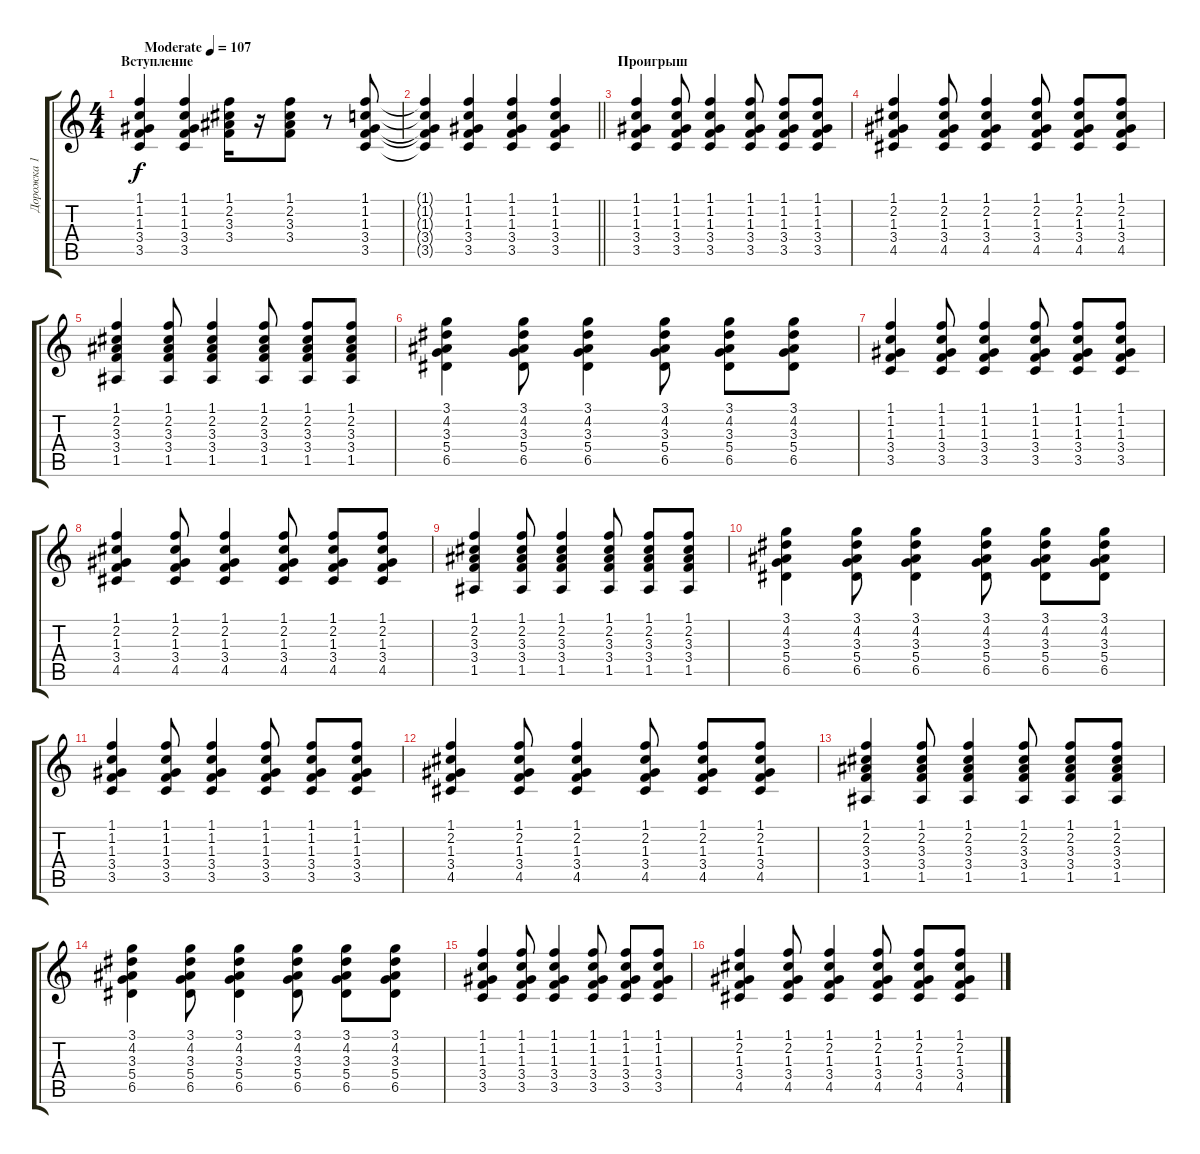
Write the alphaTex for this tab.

\track ("Дорожка 1" "Дорожка 1") {instrument acousticguitarsteel}
\staff {score tabs}
\tuning (E4 B3 G3 D3 A2 E2) {hide}
\ts (4 4)
\section ("" "Вступление")
\tempo (107 "Moderate")
\clef g2
\ks c
(1.1 1.2 1.3 3.4 3.5).4{dy f instrument acousticguitarsteel} (1.1 1.2 1.3 3.4 3.5).4 (1.1 2.2 3.3 3.4).16 r.16 (1.1 2.2 3.3 3.4).8 r.8 (1.1 1.2 1.3 3.4 3.5).8 |
\barLineRight lightlight
(1.1{t} 1.2{t} 1.3{t} 3.4{t} 3.5{t}).4 (1.1 1.2 1.3 3.4 3.5).4 (1.1 1.2 1.3 3.4 3.5).4 (1.1 1.2 1.3 3.4 3.5).4 |
\section ("" "Проигрыш")
(1.1 1.2 1.3 3.4 3.5).4 (1.1 1.2 1.3 3.4 3.5).8 (1.1 1.2 1.3 3.4 3.5).4 (1.1 1.2 1.3 3.4 3.5).8 (1.1 1.2 1.3 3.4 3.5).8 (1.1 1.2 1.3 3.4 3.5).8 |
(1.1 2.2 1.3 3.4 4.5).4 (1.1 2.2 1.3 3.4 4.5).8 (1.1 2.2 1.3 3.4 4.5).4 (1.1 2.2 1.3 3.4 4.5).8 (1.1 2.2 1.3 3.4 4.5).8 (1.1 2.2 1.3 3.4 4.5).8 |
(1.1 2.2 3.3 3.4 1.5).4 (1.1 2.2 3.3 3.4 1.5).8 (1.1 2.2 3.3 3.4 1.5).4 (1.1 2.2 3.3 3.4 1.5).8 (1.1 2.2 3.3 3.4 1.5).8 (1.1 2.2 3.3 3.4 1.5).8 |
(3.1 4.2 3.3 5.4 6.5).4 (3.1 4.2 3.3 5.4 6.5).8 (3.1 4.2 3.3 5.4 6.5).4 (3.1 4.2 3.3 5.4 6.5).8 (3.1 4.2 3.3 5.4 6.5).8 (3.1 4.2 3.3 5.4 6.5).8 |
(1.1 1.2 1.3 3.4 3.5).4 (1.1 1.2 1.3 3.4 3.5).8 (1.1 1.2 1.3 3.4 3.5).4 (1.1 1.2 1.3 3.4 3.5).8 (1.1 1.2 1.3 3.4 3.5).8 (1.1 1.2 1.3 3.4 3.5).8 |
(1.1 2.2 1.3 3.4 4.5).4 (1.1 2.2 1.3 3.4 4.5).8 (1.1 2.2 1.3 3.4 4.5).4 (1.1 2.2 1.3 3.4 4.5).8 (1.1 2.2 1.3 3.4 4.5).8 (1.1 2.2 1.3 3.4 4.5).8 |
(1.1 2.2 3.3 3.4 1.5).4 (1.1 2.2 3.3 3.4 1.5).8 (1.1 2.2 3.3 3.4 1.5).4 (1.1 2.2 3.3 3.4 1.5).8 (1.1 2.2 3.3 3.4 1.5).8 (1.1 2.2 3.3 3.4 1.5).8 |
(3.1 4.2 3.3 5.4 6.5).4 (3.1 4.2 3.3 5.4 6.5).8 (3.1 4.2 3.3 5.4 6.5).4 (3.1 4.2 3.3 5.4 6.5).8 (3.1 4.2 3.3 5.4 6.5).8 (3.1 4.2 3.3 5.4 6.5).8 |
(1.1 1.2 1.3 3.4 3.5).4 (1.1 1.2 1.3 3.4 3.5).8 (1.1 1.2 1.3 3.4 3.5).4 (1.1 1.2 1.3 3.4 3.5).8 (1.1 1.2 1.3 3.4 3.5).8 (1.1 1.2 1.3 3.4 3.5).8 |
(1.1 2.2 1.3 3.4 4.5).4 (1.1 2.2 1.3 3.4 4.5).8 (1.1 2.2 1.3 3.4 4.5).4 (1.1 2.2 1.3 3.4 4.5).8 (1.1 2.2 1.3 3.4 4.5).8 (1.1 2.2 1.3 3.4 4.5).8 |
(1.1 2.2 3.3 3.4 1.5).4 (1.1 2.2 3.3 3.4 1.5).8 (1.1 2.2 3.3 3.4 1.5).4 (1.1 2.2 3.3 3.4 1.5).8 (1.1 2.2 3.3 3.4 1.5).8 (1.1 2.2 3.3 3.4 1.5).8 |
(3.1 4.2 3.3 5.4 6.5).4 (3.1 4.2 3.3 5.4 6.5).8 (3.1 4.2 3.3 5.4 6.5).4 (3.1 4.2 3.3 5.4 6.5).8 (3.1 4.2 3.3 5.4 6.5).8 (3.1 4.2 3.3 5.4 6.5).8 |
(1.1 1.2 1.3 3.4 3.5).4 (1.1 1.2 1.3 3.4 3.5).8 (1.1 1.2 1.3 3.4 3.5).4 (1.1 1.2 1.3 3.4 3.5).8 (1.1 1.2 1.3 3.4 3.5).8 (1.1 1.2 1.3 3.4 3.5).8 |
(1.1 2.2 1.3 3.4 4.5).4 (1.1 2.2 1.3 3.4 4.5).8 (1.1 2.2 1.3 3.4 4.5).4 (1.1 2.2 1.3 3.4 4.5).8 (1.1 2.2 1.3 3.4 4.5).8 (1.1 2.2 1.3 3.4 4.5).8
